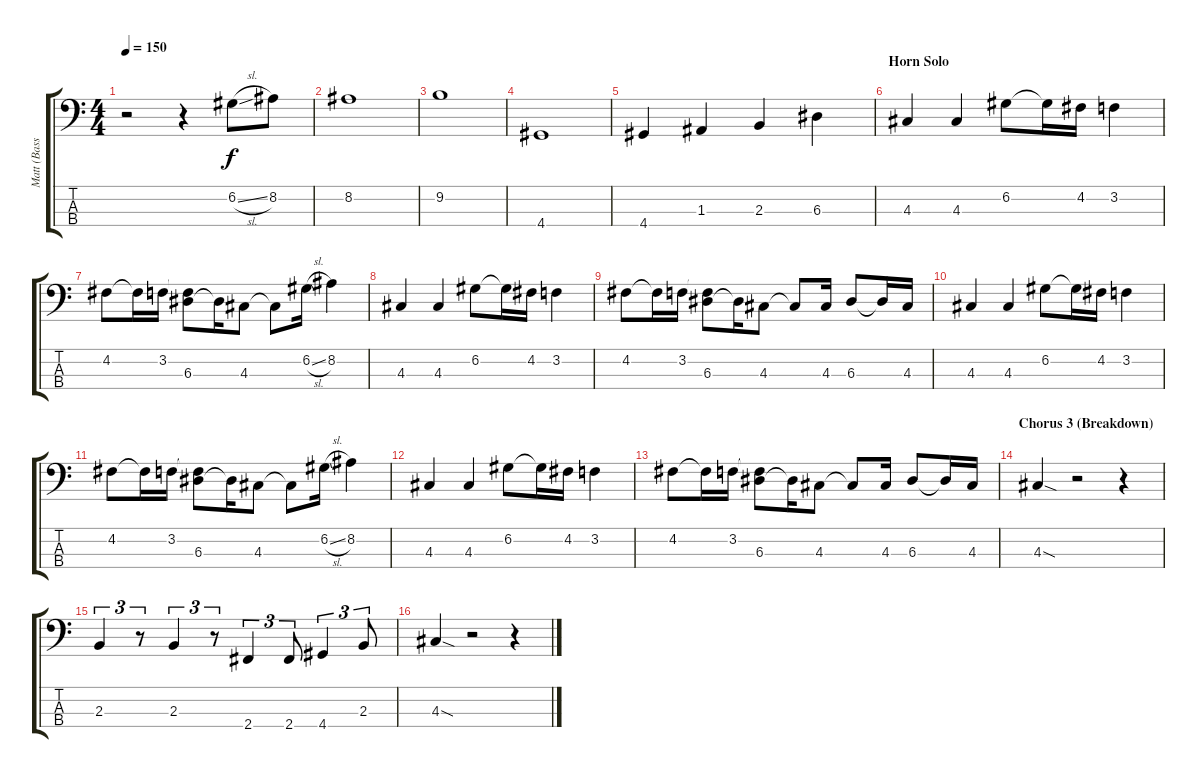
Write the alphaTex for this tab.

\track ("Matt (Bass)" "Matt (Bass") {instrument electricbassfinger}
\staff {score tabs}
\tuning (G2 D2 A1 E1) {hide}
\ts (4 4)
\tempo 150
\clef f4
\ks c
r.2{dy f} r.4 6.2{sl}.8 8.2.8 |
8.2.1 |
9.2.1 |
4.4.1 |
4.4.4 1.3.4 2.3.4 6.3.4 |
\section ("" "Horn Solo")
4.3.4 4.3.4 6.2.8 6.2{t}.16 4.2.16 3.2.4 |
4.2.8 4.2{t}.16 3.2.16 (3.2{t} 6.3).8 6.3{t}.16 4.3.8 4.3{t}.8 6.2{sl}.16 8.2.4 |
4.3.4 4.3.4 6.2.8 6.2{t}.16 4.2.16 3.2.4 |
4.2.8 4.2{t}.16 3.2.16 (3.2{t} 6.3).8 6.3{t}.16 4.3.8 4.3{t}.8 4.3.16 6.3.8 6.3{t}.16 4.3.16 |
4.3.4 4.3.4 6.2.8 6.2{t}.16 4.2.16 3.2.4 |
4.2.8 4.2{t}.16 3.2.16 (3.2{t} 6.3).8 6.3{t}.16 4.3.8 4.3{t}.8 6.2{sl}.16 8.2.4 |
4.3.4 4.3.4 6.2.8 6.2{t}.16 4.2.16 3.2.4 |
4.2.8 4.2{t}.16 3.2.16 (3.2{t} 6.3).8 6.3{t}.16 4.3.8 4.3{t}.8 4.3.16 6.3.8 6.3{t}.16 4.3.16 |
\section ("" "Chorus 3 (Breakdown)")
4.3{sod}.4 r.2 r.4 |
2.3.4{tu (3 2)} r.8{tu (3 2)} 2.3.4{tu (3 2)} r.8{tu (3 2)} 2.4.4{tu (3 2)} 2.4.8{tu (3 2)} 4.4.4{tu (3 2)} 2.3.8{tu (3 2)} |
4.3{sod}.4 r.2 r.4
